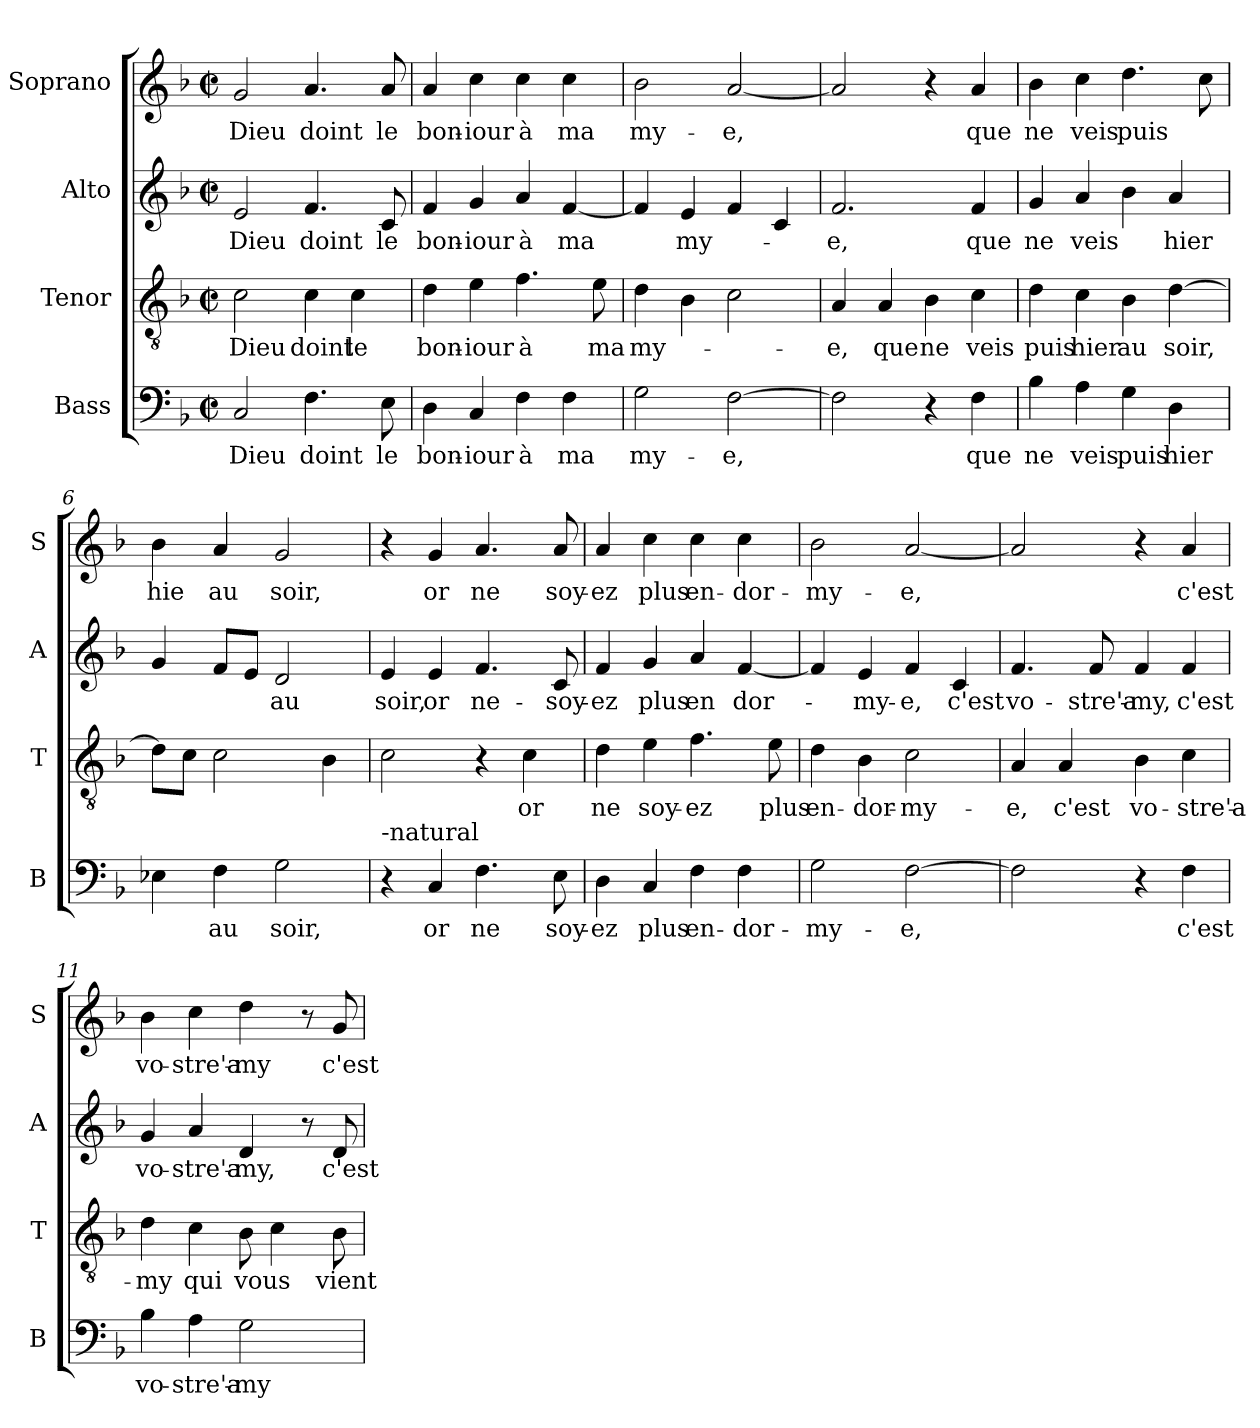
**kern	**text	**kern	**text	**kern	**text	**kern	**text
*part4	*part4	*part3	*part3	*part2	*part2	*part1	*part1
*staff4	*staff4	*staff3	*staff3	*staff2	*staff2	*staff1	*staff1
*I"Bass	*	*I"Tenor	*	*I"Alto	*	*I"Soprano	*
*I'B	*	*I'T	*	*I'A	*	*I'S	*
*clefF4	*	*clefGv2	*	*clefG2	*	*clefG2	*
*k[b-]	*	*k[b-]	*	*k[b-]	*	*k[b-]	*
*F:	*	*F:	*	*F:	*	*F:	*
*M2/2	*	*M2/2	*	*M2/2	*	*M2/2	*
*met(c|)	*	*met(c|)	*	*met(c|)	*	*met(c|)	*
=1	=1	=1	=1	=1	=1	=1	=1
!	!LO:LY:b	!	!LO:LY:b	!	!LO:LY:b	!	!LO:LY:b
2C/	Dieu	2c\	Dieu	2e/	Dieu	2g/	Dieu
!	!LO:LY:b	!	!LO:LY:b	!	!LO:LY:b	!	!LO:LY:b
4.F\	doint	4c\	doint	4.f/	doint	4.a/	doint
!	!	!	!LO:LY:b	!	!	!	!
.	.	4c\	le	.	.	.	.
!	!LO:LY:b	!	!	!	!LO:LY:b	!	!LO:LY:b
8E\	le	.	.	8c/	le	8a/	le
=2	=2	=2	=2	=2	=2	=2	=2
!	!LO:LY:b	!	!LO:LY:b	!	!LO:LY:b	!	!LO:LY:b
4D\	bon-	4d\	bon-	4f/	bon-	4a/	bon-
!	!LO:LY:b	!	!LO:LY:b	!	!LO:LY:b	!	!LO:LY:b
4C/	-iour	4e\	-iour	4g/	-iour	4cc\	-iour
!	!LO:LY:b	!	!LO:LY:b	!	!LO:LY:b	!	!LO:LY:b
4F\	à	4.f\	à	4a/	à	4cc\	à
!	!LO:LY:b	!	!	!	!LO:LY:b	!	!LO:LY:b
4F\	ma	.	.	[4f/	ma	4cc\	ma
!	!	!	!LO:LY:b	!	!	!	!
.	.	8e\	ma	.	.	.	.
=3	=3	=3	=3	=3	=3	=3	=3
!	!LO:LY:b	!	!LO:LY:b	!	!	!	!LO:LY:b
2G\	my-	4d\	my-	4f/]	.	2b-\	my-
!	!	!	!	!	!LO:LY:b	!	!
.	.	4B-\	.	4e/	my-	.	.
!	!LO:LY:b	!	!	!	!	!	!LO:LY:b
[2F\	-e,	2c\	.	4f/	.	[2a/	-e,
.	.	.	.	4c/	.	.	.
=4	=4	=4	=4	=4	=4	=4	=4
!	!	!	!LO:LY:b	!	!LO:LY:b	!	!
2F\]	.	4A/	-e,	2.f/	-e,	2a/]	.
!	!	!	!LO:LY:b	!	!	!	!
.	.	4A/	que	.	.	.	.
!	!	!	!LO:LY:b	!	!	!	!
4r	.	4B-\	ne	.	.	4r	.
!	!LO:LY:b	!	!LO:LY:b	!	!LO:LY:b	!	!LO:LY:b
4F\	que	4c\	veis	4f/	que	4a/	que
!!LO:LB:g=z
=5	=5	=5	=5	=5	=5	=5	=5
!	!LO:LY:b	!	!LO:LY:b	!	!LO:LY:b	!	!LO:LY:b
4B-\	ne	4d\	puis	4g/	ne	4b-\	ne
!	!LO:LY:b	!	!LO:LY:b	!	!LO:LY:b	!	!LO:LY:b
4A\	veis	4c\	hier	4a/	veis	4cc\	veis
!	!LO:LY:b	!	!LO:LY:b	!	!	!	!LO:LY:b
4G\	puis	4B-\	au	4b-\	.	4.dd\	puis
!	!LO:LY:b	!	!LO:LY:b	!	!LO:LY:b	!	!
4D\	hier	[4d\	soir,	4a/	hier	.	.
.	.	.	.	.	.	8cc\	.
=6	=6	=6	=6	=6	=6	=6	=6
!	!	!	!	!	!	!	!LO:LY:b
4E-X\	.	8d\L]	.	4g/	.	4b-\	hie
.	.	8c\J	.	.	.	.	.
!	!LO:LY:b	!	!	!	!	!	!LO:LY:b
4F\	au	2c\	.	8f/L	.	4a/	au
.	.	.	.	8e/J	.	.	.
!	!LO:LY:b	!	!	!	!LO:LY:b	!	!LO:LY:b
2G\	soir,	.	.	2d/	au	2g/	soir,
.	.	4B-\	.	.	.	.	.
=7	=7	=7	=7	=7	=7	=7	=7
!LO:TX:a:t=-natural	!	!	!	!	!	!	!
!	!	!	!	!	!LO:LY:b	!	!
4r	.	2c\	.	4e/	soir,	4r	.
!	!LO:LY:b	!	!	!	!LO:LY:b	!	!LO:LY:b
4C/	or	.	.	4e/	or	4g/	or
!	!LO:LY:b	!	!	!	!LO:LY:b	!	!LO:LY:b
4.F\	ne	4r	.	4.f/	ne-	4.a/	ne
!	!	!	!LO:LY:b	!	!	!	!
.	.	4c\	or	.	.	.	.
!	!LO:LY:b	!	!	!	!LO:LY:b	!	!LO:LY:b
8E\	soy-	.	.	8c/	-soy-	8a/	soy-
=8	=8	=8	=8	=8	=8	=8	=8
!	!LO:LY:b	!	!LO:LY:b	!	!LO:LY:b	!	!LO:LY:b
4D\	-ez	4d\	ne	4f/	-ez	4a/	-ez
!	!LO:LY:b	!	!LO:LY:b	!	!LO:LY:b	!	!LO:LY:b
4C/	plus	4e\	soy-	4g/	plus	4cc\	plus
!	!LO:LY:b	!	!LO:LY:b	!	!LO:LY:b	!	!LO:LY:b
4F\	en-	4.f\	-ez	4a/	en	4cc\	en-
!	!LO:LY:b	!	!	!	!LO:LY:b	!	!LO:LY:b
4F\	-dor-	.	.	[4f/	dor-	4cc\	-dor-
!	!	!	!LO:LY:b	!	!	!	!
.	.	8e\	plus	.	.	.	.
=9	=9	=9	=9	=9	=9	=9	=9
!	!LO:LY:b	!	!LO:LY:b	!	!	!	!LO:LY:b
2G\	-my-	4d\	en-	4f/]	.	2b-\	-my-
!	!	!	!LO:LY:b	!	!LO:LY:b	!	!
.	.	4B-\	-dor-	4e/	-my-	.	.
!	!LO:LY:b	!	!LO:LY:b	!	!LO:LY:b	!	!LO:LY:b
[2F\	-e,	2c\	-my-	4f/	-e,	[2a/	-e,
!	!	!	!	!	!LO:LY:b	!	!
.	.	.	.	4c/	c'est	.	.
!!LO:PB:g=z
=10	=10	=10	=10	=10	=10	=10	=10
!	!	!	!LO:LY:b	!	!LO:LY:b	!	!
2F\]	.	4A/	-e,	4.f/	vo-	2a/]	.
!	!	!	!LO:LY:b	!	!	!	!
.	.	4A/	c'est	.	.	.	.
!	!	!	!	!	!LO:LY:b	!	!
.	.	.	.	8f/	-stre'a-	.	.
!	!	!	!LO:LY:b	!	!LO:LY:b	!	!
4r	.	4B-\	vo-	4f/	-my,	4r	.
!	!LO:LY:b	!	!LO:LY:b	!	!LO:LY:b	!	!LO:LY:b
4F\	c'est	4c\	-stre'a-	4f/	c'est	4a/	c'est
=11	=11	=11	=11	=11	=11	=11	=11
!	!LO:LY:b	!	!LO:LY:b	!	!LO:LY:b	!	!LO:LY:b
4B-\	vo-	4d\	-my	4g/	vo-	4b-\	vo-
!	!LO:LY:b	!	!LO:LY:b	!	!LO:LY:b	!	!LO:LY:b
4A\	-stre'a-	4c\	qui	4a/	-stre'a-	4cc\	-stre'a-
!	!LO:LY:b	!	!LO:LY:b	!	!LO:LY:b	!	!LO:LY:b
2G\	-my	8B-\	vous	4d/	-my,	4dd\	-my
.	.	4c\	.	.	.	.	.
.	.	.	.	8r	.	8r	.
!	!	!	!LO:LY:b	!	!LO:LY:b	!	!LO:LY:b
.	.	8B-\	vient	8d/	c'est	8g/	c'est
=	=	=	=	=	=	=	=
*-	*-	*-	*-	*-	*-	*-	*-
